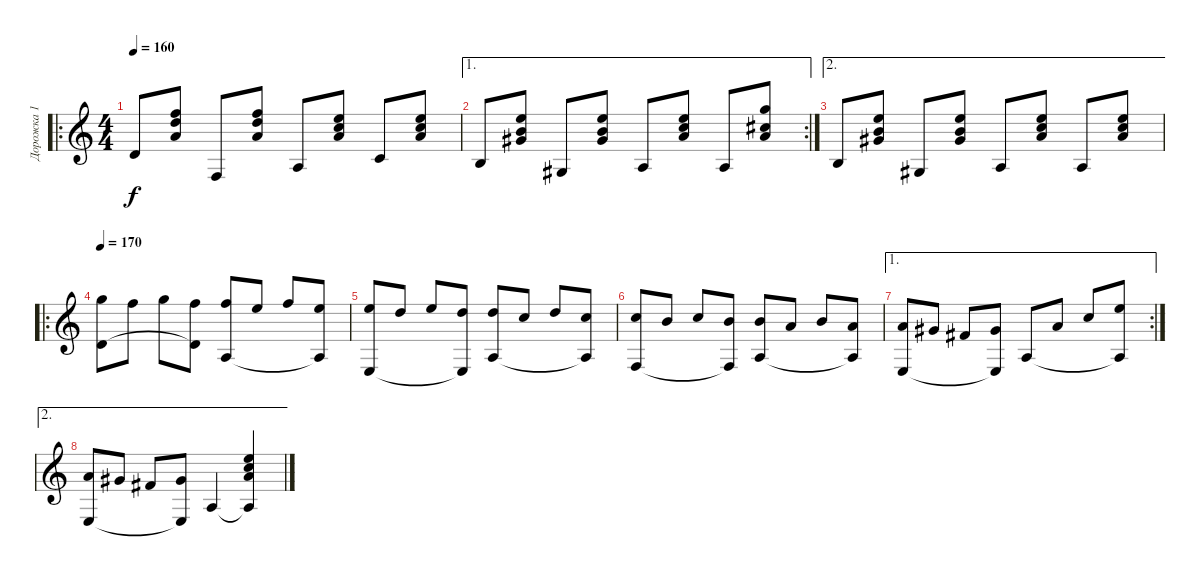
\track ("Дорожка 1" "Дорожка 1") {instrument acousticguitarnylon}
\staff {score}
\tuning (E4 B3 G3 D3 A2 E2) {hide}
\ro
\ts (4 4)
\tempo 160
\clef g2
\ks aminor
0.4.8{dy f} (1.1 3.2 2.3).8 1.6.8 (1.1 3.2 2.3).8 0.5.8 (0.1 1.2 2.3).8 3.5.8 (0.1 1.2 2.3).8 |
\ae 1
\rc 2
2.5.8 (0.1 0.2 1.3).8 4.6.8 (0.1 0.2 1.3).8 0.5.8 (0.1 1.2 2.3).8 0.5.8 (3.1 2.2 2.3).8 |
\ae 2
2.5.8 (0.1 0.2 1.3).8 4.6.8 (0.1 0.2 1.3).8 0.5.8 (0.1 1.2 2.3).8 0.5.8 (0.1 1.2 2.3).8 |
\ro
\tempo 170
(3.1 0.4).8 1.1.8 3.1.8 (1.1 0.4{t}).8 (1.1 0.5).8 0.1.8 1.1.8 (0.1 0.5{t}).8 |
(0.1 0.6).8 3.2.8 0.1.8 (3.2 0.6{t}).8 (3.2 0.5).8 1.2.8 3.2.8 (1.2 0.5{t}).8 |
(1.2 1.6).8 0.2.8 1.2.8 (0.2 1.6{t}).8 (0.2 0.5).8 2.3.8 0.2.8 (2.3 0.5{t}).8 |
\ae 1
\rc 2
(2.3 0.6).8 1.3.8 4.4.8 (1.3 0.6{t}).8 0.5.8 2.3.8 1.2.8 (0.1 0.5{t}).8 |
\ae 2
(2.3 0.6).8 1.3.8 4.4.8 (1.3 0.6{t}).8 0.5.4 (0.1 1.2 2.3 0.5{t}).4
